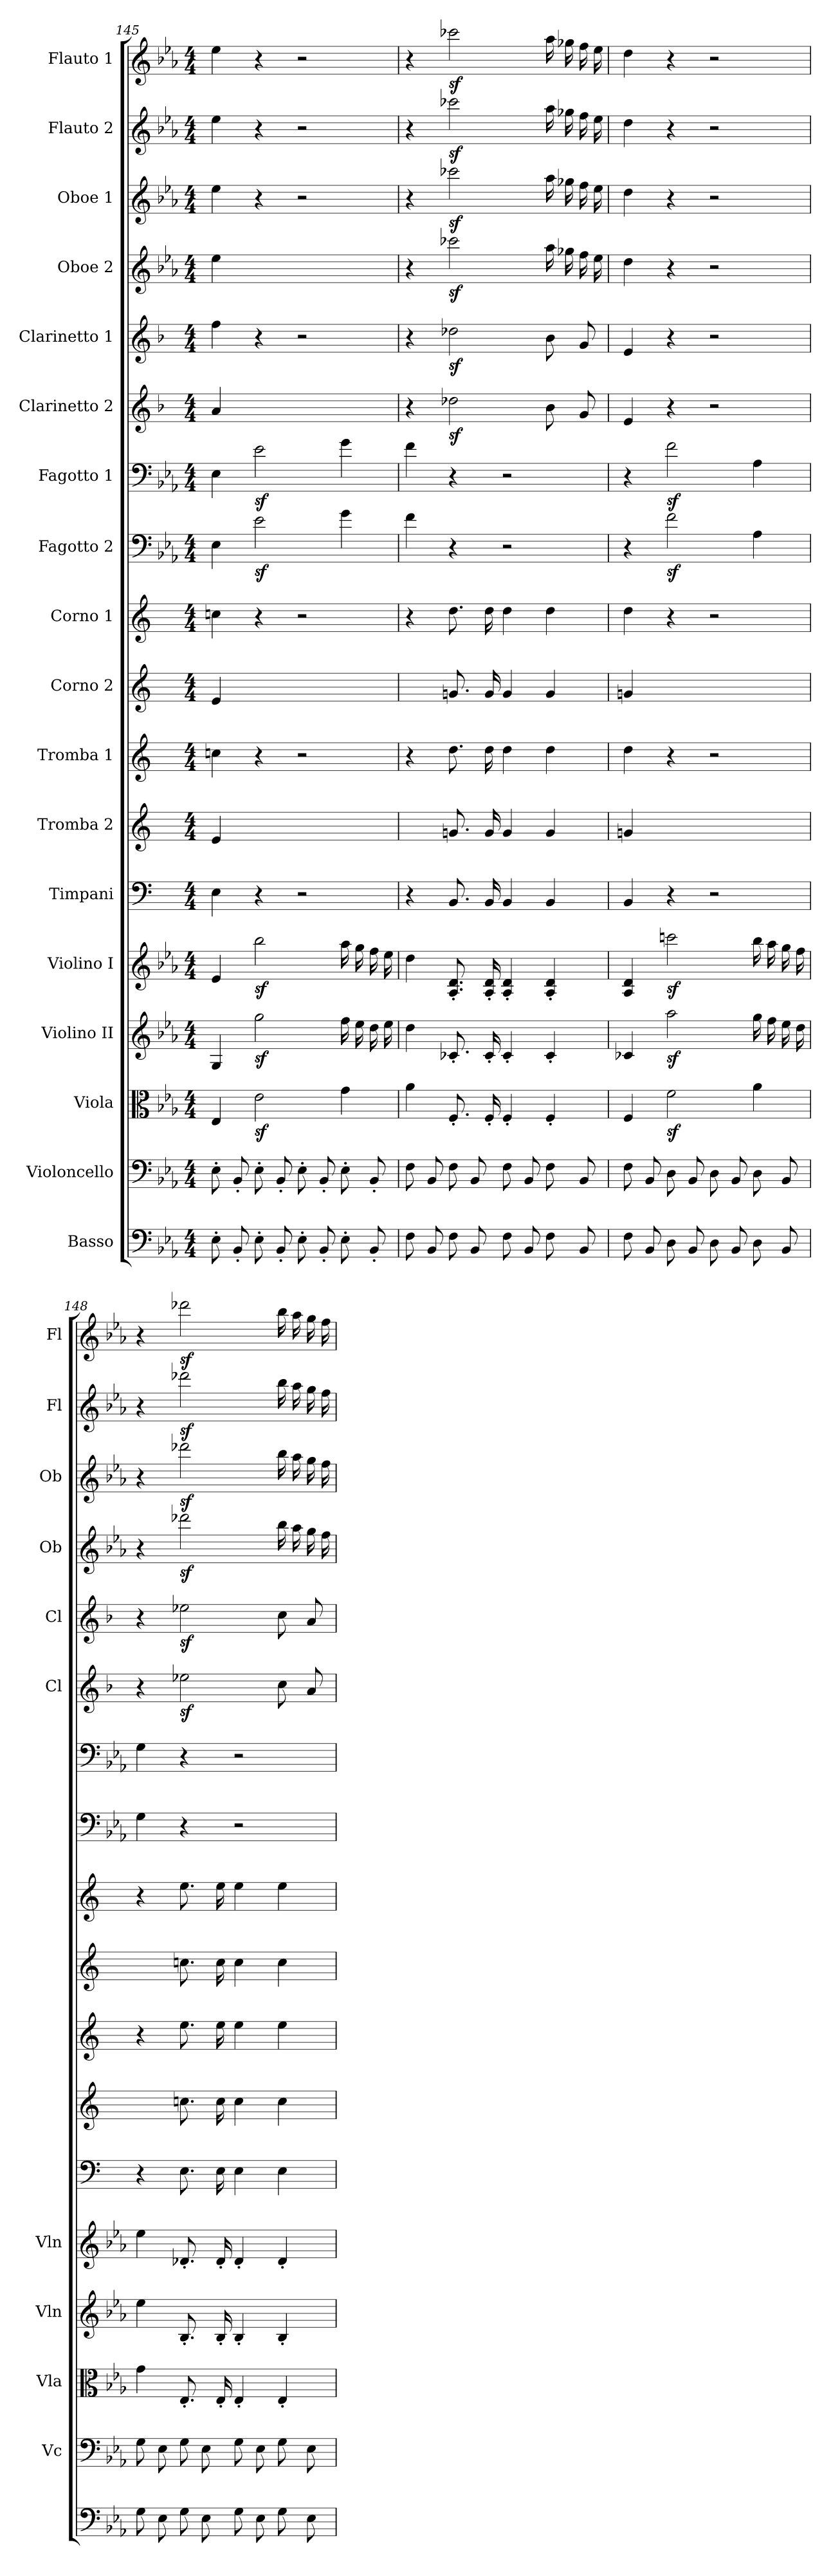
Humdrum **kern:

**kern	**kern	**kern	**dynam	**kern	**dynam	**kern	**dynam	**kern	**kern	**kern	**kern	**kern	**kern	**dynam	**kern	**dynam	**kern	**dynam	**kern	**dynam	**kern	**dynam	**kern	**dynam	**kern	**dynam	**kern	**dynam
*part18	*part17	*part16	*part16	*part15	*part15	*part14	*part14	*part13	*part12	*part11	*part10	*part9	*part8	*part8	*part7	*part7	*part6	*part6	*part5	*part5	*part4	*part4	*part3	*part3	*part2	*part2	*part1	*part1
*staff18	*staff17	*staff16	*staff16	*staff15	*staff15	*staff14	*staff14	*staff13	*staff12	*staff11	*staff10	*staff9	*staff8	*staff8	*staff7	*staff7	*staff6	*staff6	*staff5	*staff5	*staff4	*staff4	*staff3	*staff3	*staff2	*staff2	*staff1	*staff1
*I"Basso	*I"Violoncello	*I"Viola	*	*I"Violino II	*	*I"Violino I	*	*I"Timpani	*I"Tromba 2	*I"Tromba 1	*I"Corno 2	*I"Corno 1	*I"Fagotto 2	*	*I"Fagotto 1	*	*I"Clarinetto 2	*	*I"Clarinetto 1	*	*I"Oboe 2	*	*I"Oboe 1	*	*I"Flauto 2	*	*I"Flauto 1	*
*	*I'Vc	*I'Vla	*	*I'Vln	*	*I'Vln	*	*	*	*	*	*	*	*	*	*	*I'Cl	*	*I'Cl	*	*I'Ob	*	*I'Ob	*	*I'Fl	*	*I'Fl	*
*clefF4	*clefF4	*clefC3	*	*clefG2	*	*clefG2	*	*clefF4	*clefG2	*clefG2	*clefG2	*clefG2	*clefF4	*	*clefF4	*	*clefG2	*	*clefG2	*	*clefG2	*	*clefG2	*	*clefG2	*	*clefG2	*
*ITrd7c12	*	*	*	*	*	*	*	*	*ITrd-2c-3	*ITrd-2c-3	*ITrd5c9	*ITrd5c9	*	*	*	*	*ITrd1c2	*	*ITrd1c2	*	*	*	*	*	*	*	*	*
*k[b-e-a-]	*k[b-e-a-]	*k[b-e-a-]	*	*k[b-e-a-]	*	*k[b-e-a-]	*	*	*	*	*	*	*k[b-e-a-]	*	*k[b-e-a-]	*	*k[b-e-a-]	*	*k[b-e-a-]	*	*k[b-e-a-]	*	*k[b-e-a-]	*	*k[b-e-a-]	*	*k[b-e-a-]	*
*M4/4	*M4/4	*M4/4	*	*M4/4	*	*M4/4	*	*M4/4	*M4/4	*M4/4	*M4/4	*M4/4	*M4/4	*	*M4/4	*	*M4/4	*	*M4/4	*	*M4/4	*	*M4/4	*	*M4/4	*	*M4/4	*
=145	=145	=145	=145	=145	=145	=145	=145	=145	=145	=145	=145	=145	=145	=145	=145	=145	=145	=145	=145	=145	=145	=145	=145	=145	=145	=145	=145	=145
8EE-'	8E-'	4E-	.	4G	.	4e-	.	4E	4g	4ee-X	4G	4e-X	4E-	.	4E-	.	4g	.	4ee-	.	4ee-	.	4ee-	.	4ee-	.	4ee-	.
8BBB-'	8BB-'	.	.	.	.	.	.	.	.	.	.	.	.	.	.	.	.	.	.	.	.	.	.	.	.	.	.	.
8EE-'	8E-'	2e-	sf	2gg	sf	2bb-	sf	4r	4ryy	4r	4ryy	4r	2e-	sf	2e-	sf	4ryy	.	4r	.	4ryy	.	4r	.	4r	.	4r	.
8BBB-'	8BB-'	.	.	.	.	.	.	.	.	.	.	.	.	.	.	.	.	.	.	.	.	.	.	.	.	.	.	.
8EE-'	8E-'	.	.	.	.	.	.	2r	2ryy	2r	2ryy	2r	.	.	.	.	2ryy	.	2r	.	2ryy	.	2r	.	2r	.	2r	.
8BBB-'	8BB-'	.	.	.	.	.	.	.	.	.	.	.	.	.	.	.	.	.	.	.	.	.	.	.	.	.	.	.
8EE-'	8E-'	4g	.	16ff	.	16aa-	.	.	.	.	.	.	4g	.	4g	.	.	.	.	.	.	.	.	.	.	.	.	.
.	.	.	.	16ee-	.	16gg	.	.	.	.	.	.	.	.	.	.	.	.	.	.	.	.	.	.	.	.	.	.
8BBB-'	8BB-'	.	.	16dd	.	16ff	.	.	.	.	.	.	.	.	.	.	.	.	.	.	.	.	.	.	.	.	.	.
.	.	.	.	16ee-	.	16ee-	.	.	.	.	.	.	.	.	.	.	.	.	.	.	.	.	.	.	.	.	.	.
=146	=146	=146	=146	=146	=146	=146	=146	=146	=146	=146	=146	=146	=146	=146	=146	=146	=146	=146	=146	=146	=146	=146	=146	=146	=146	=146	=146	=146
8FF	8F	4a-	.	4dd	.	4dd	.	4r	4ryy	4r	4ryy	4r	4f	.	4f	.	4r	.	4r	.	4r	.	4r	.	4r	.	4r	.
8BBB-	8BB-	.	.	.	.	.	.	.	.	.	.	.	.	.	.	.	.	.	.	.	.	.	.	.	.	.	.	.
8FF	8F	8.F'	.	8.c-X'	.	8.A-' 8.d'	.	8.BB	8.b-X	8.ff	8.B-X	8.f	4r	.	4r	.	2cc-X	sf	2cc-X	sf	2ccc-X	sf	2ccc-X	sf	2ccc-X	sf	2ccc-X	sf
8BBB-	8BB-	.	.	.	.	.	.	.	.	.	.	.	.	.	.	.	.	.	.	.	.	.	.	.	.	.	.	.
.	.	16F'	.	16c-'	.	16A-' 16d'	.	16BB	16b-	16ff	16B-	16f	.	.	.	.	.	.	.	.	.	.	.	.	.	.	.	.
8FF	8F	4F'	.	4c-'	.	4A-' 4d'	.	4BB	4b-	4ff	4B-	4f	2r	.	2r	.	.	.	.	.	.	.	.	.	.	.	.	.
8BBB-	8BB-	.	.	.	.	.	.	.	.	.	.	.	.	.	.	.	.	.	.	.	.	.	.	.	.	.	.	.
8FF	8F	4F'	.	4c-'	.	4A-' 4d'	.	4BB	4b-	4ff	4B-	4f	.	.	.	.	8a-	.	8a-	.	16aa-	.	16aa-	.	16aa-	.	16aa-	.
.	.	.	.	.	.	.	.	.	.	.	.	.	.	.	.	.	.	.	.	.	16gg-X	.	16gg-X	.	16gg-X	.	16gg-X	.
8BBB-	8BB-	.	.	.	.	.	.	.	.	.	.	.	.	.	.	.	8f	.	8f	.	16ff	.	16ff	.	16ff	.	16ff	.
.	.	.	.	.	.	.	.	.	.	.	.	.	.	.	.	.	.	.	.	.	16ee-	.	16ee-	.	16ee-	.	16ee-	.
=147	=147	=147	=147	=147	=147	=147	=147	=147	=147	=147	=147	=147	=147	=147	=147	=147	=147	=147	=147	=147	=147	=147	=147	=147	=147	=147	=147	=147
8FF	8F	4F	.	4c-X	.	4A- 4d	.	4BB	4b-X	4ff	4B-X	4f	4r	.	4r	.	4d	.	4d	.	4dd	.	4dd	.	4dd	.	4dd	.
8BBB-	8BB-	.	.	.	.	.	.	.	.	.	.	.	.	.	.	.	.	.	.	.	.	.	.	.	.	.	.	.
8DD	8D	2f	sf	2aa-	sf	2cccn	sf	4r	4ryy	4r	4ryy	4r	2f	sf	2f	sf	4r	.	4r	.	4r	.	4r	.	4r	.	4r	.
8BBB-	8BB-	.	.	.	.	.	.	.	.	.	.	.	.	.	.	.	.	.	.	.	.	.	.	.	.	.	.	.
8DD	8D	.	.	.	.	.	.	2r	2ryy	2r	2ryy	2r	.	.	.	.	2r	.	2r	.	2r	.	2r	.	2r	.	2r	.
8BBB-	8BB-	.	.	.	.	.	.	.	.	.	.	.	.	.	.	.	.	.	.	.	.	.	.	.	.	.	.	.
8DD	8D	4a-	.	16gg	.	16bb-	.	.	.	.	.	.	4A-	.	4A-	.	.	.	.	.	.	.	.	.	.	.	.	.
.	.	.	.	16ff	.	16aa-	.	.	.	.	.	.	.	.	.	.	.	.	.	.	.	.	.	.	.	.	.	.
8BBB-	8BB-	.	.	16ee-	.	16gg	.	.	.	.	.	.	.	.	.	.	.	.	.	.	.	.	.	.	.	.	.	.
.	.	.	.	16dd	.	16ff	.	.	.	.	.	.	.	.	.	.	.	.	.	.	.	.	.	.	.	.	.	.
=148	=148	=148	=148	=148	=148	=148	=148	=148	=148	=148	=148	=148	=148	=148	=148	=148	=148	=148	=148	=148	=148	=148	=148	=148	=148	=148	=148	=148
8GG	8G	4g	.	4ee-	.	4ee-	.	4r	4ryy	4r	4ryy	4r	4G	.	4G	.	4r	.	4r	.	4r	.	4r	.	4r	.	4r	.
8EE-	8E-	.	.	.	.	.	.	.	.	.	.	.	.	.	.	.	.	.	.	.	.	.	.	.	.	.	.	.
8GG	8G	8.E-'	.	8.B-'	.	8.d-X'	.	8.E	8.ee-X	8.gg	8.e-X	8.g	4r	.	4r	.	2dd-X	sf	2dd-X	sf	2ddd-X	sf	2ddd-X	sf	2ddd-X	sf	2ddd-X	sf
8EE-	8E-	.	.	.	.	.	.	.	.	.	.	.	.	.	.	.	.	.	.	.	.	.	.	.	.	.	.	.
.	.	16E-'	.	16B-'	.	16d-'	.	16E	16ee-	16gg	16e-	16g	.	.	.	.	.	.	.	.	.	.	.	.	.	.	.	.
8GG	8G	4E-'	.	4B-'	.	4d-'	.	4E	4ee-	4gg	4e-	4g	2r	.	2r	.	.	.	.	.	.	.	.	.	.	.	.	.
8EE-	8E-	.	.	.	.	.	.	.	.	.	.	.	.	.	.	.	.	.	.	.	.	.	.	.	.	.	.	.
8GG	8G	4E-'	.	4B-'	.	4d-'	.	4E	4ee-	4gg	4e-	4g	.	.	.	.	8b-	.	8b-	.	16bb-	.	16bb-	.	16bb-	.	16bb-	.
.	.	.	.	.	.	.	.	.	.	.	.	.	.	.	.	.	.	.	.	.	16aa-	.	16aa-	.	16aa-	.	16aa-	.
8EE-	8E-	.	.	.	.	.	.	.	.	.	.	.	.	.	.	.	8g	.	8g	.	16gg	.	16gg	.	16gg	.	16gg	.
.	.	.	.	.	.	.	.	.	.	.	.	.	.	.	.	.	.	.	.	.	16ff	.	16ff	.	16ff	.	16ff	.
=	=	=	=	=	=	=	=	=	=	=	=	=	=	=	=	=	=	=	=	=	=	=	=	=	=	=	=	=
*-	*-	*-	*-	*-	*-	*-	*-	*-	*-	*-	*-	*-	*-	*-	*-	*-	*-	*-	*-	*-	*-	*-	*-	*-	*-	*-	*-	*-
